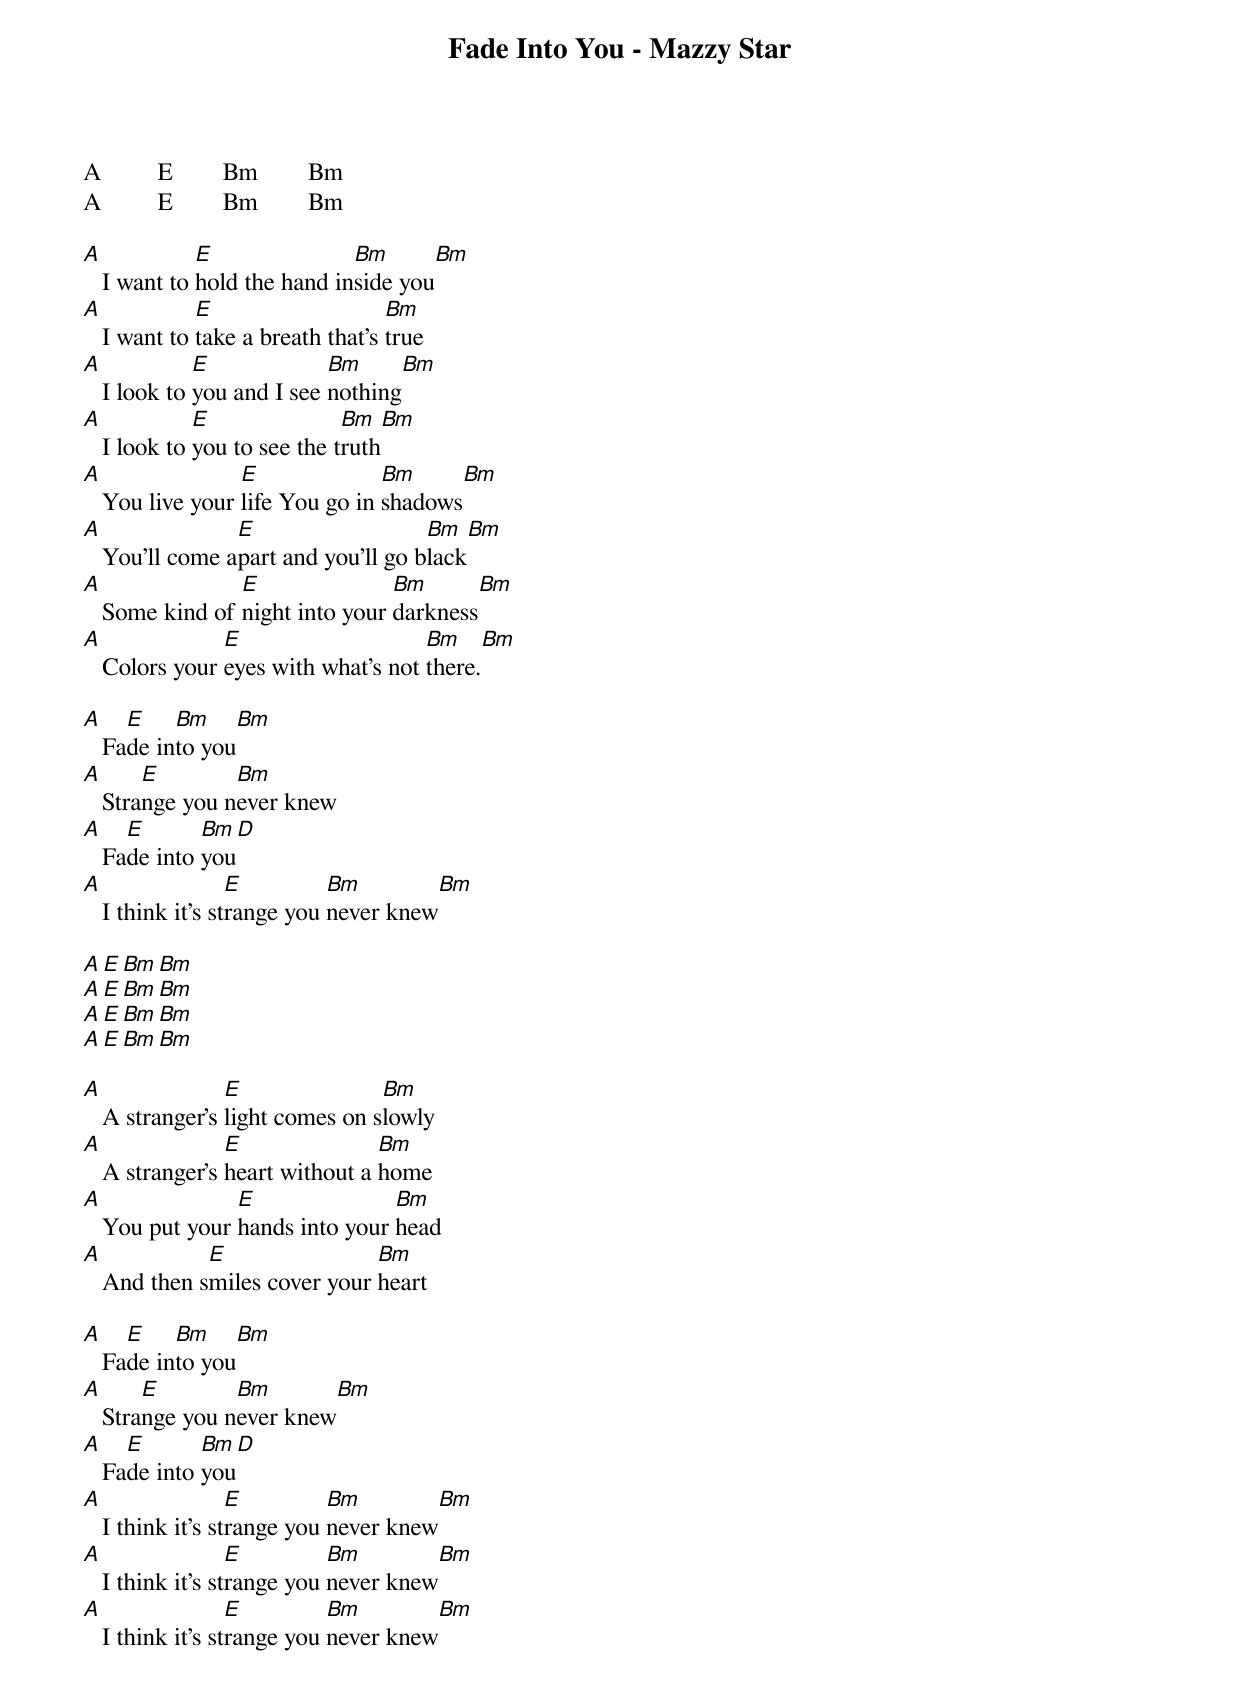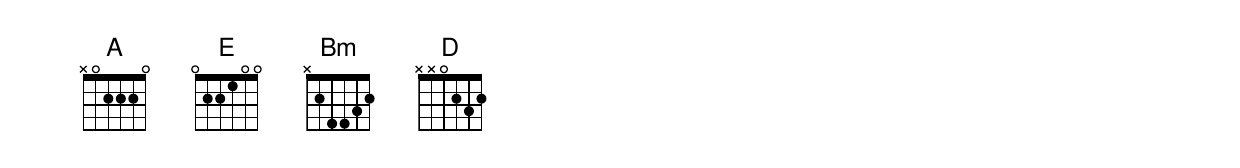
Fade Into You - Mazzy Star

A         E        Bm        Bm
A         E        Bm        Bm

A            E               Bm         Bm
   I want to hold the hand inside you
A            E                    Bm
   I want to take a breath that's true
A            E             Bm         Bm
   I look to you and I see nothing
A            E               Bm         Bm
   I look to you to see the truth
A                E              Bm         Bm
   You live your life You go in shadows
A               E                   Bm         Bm
   You'll come apart and you'll go black
A               E               Bm         Bm
   Some kind of night into your darkness
A              E                    Bm         Bm
   Colors your eyes with what's not there.

A    E    Bm         Bm
   Fade into you
A      E        Bm
   Strange you never knew
A    E       Bm       D
   Fade into you
A                 E         Bm         Bm
   I think it's strange you never knew

A         E        Bm        Bm
A         E        Bm        Bm
A         E        Bm        Bm
A         E        Bm        Bm

A               E               Bm
   A stranger's light comes on slowly
A               E               Bm
   A stranger's heart without a home
A               E               Bm
   You put your hands into your head
A            E                Bm
   And then smiles cover your heart

A    E    Bm         Bm
   Fade into you
A      E        Bm         Bm
   Strange you never knew
A    E       Bm        D
   Fade into you
A                 E         Bm         Bm
   I think it's strange you never knew
A                 E         Bm         Bm
   I think it's strange you never knew
A                 E         Bm         Bm
   I think it's strange you never knew
